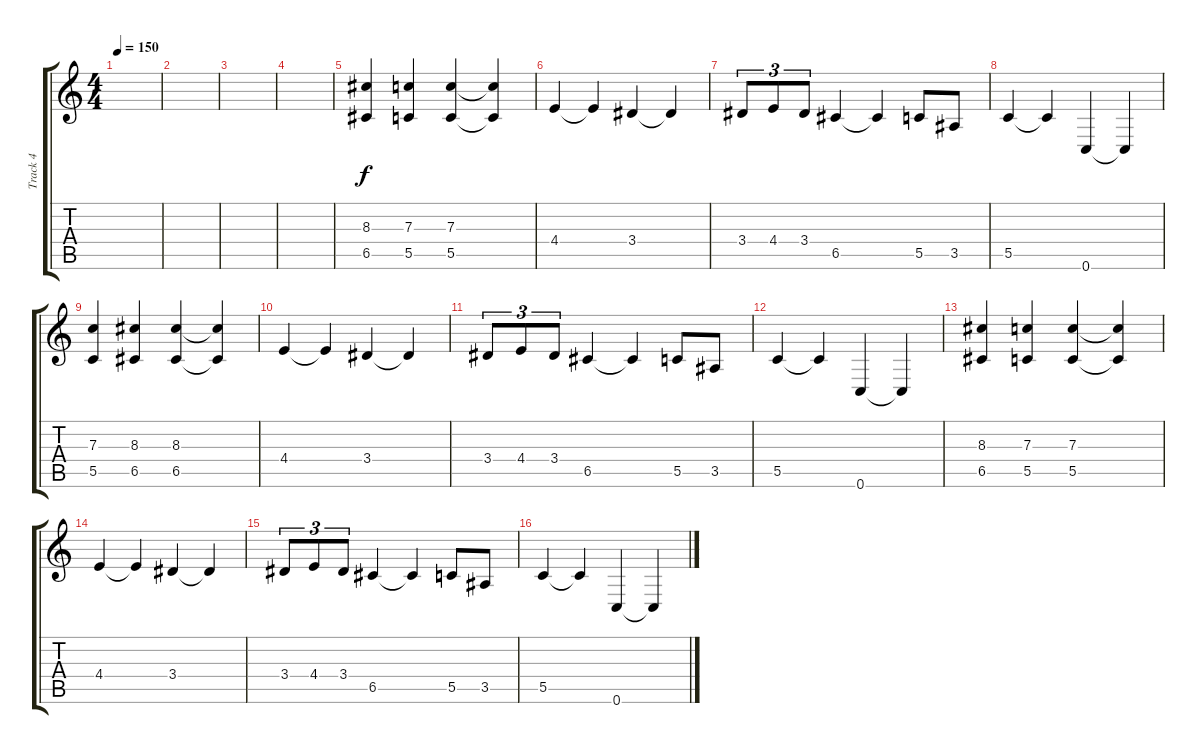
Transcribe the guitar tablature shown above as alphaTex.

\track ("Track 4" "Track 4") {instrument distortionguitar}
\staff {score tabs}
\tuning (D4 A3 F3 C3 G2 C2) {hide}
\ts (4 4)
\tempo 150
\clef g2
\ks c
|
|
|
|
(8.3 6.5).4 (7.3 5.5).4 (7.3 5.5).4 (7.3{t} 5.5{t}).4 |
4.4.4 4.4{t}.4 3.4.4 3.4{t}.4 |
3.4.8{tu (3 2)} 4.4.8{tu (3 2)} 3.4.8{tu (3 2)} 6.5.4 6.5{t}.4 5.5.8 3.5.8 |
5.5.4 5.5{t}.4 0.6.4 0.6{t}.4 |
(7.3 5.5).4 (8.3 6.5).4 (8.3 6.5).4 (8.3{t} 6.5{t}).4 |
4.4.4 4.4{t}.4 3.4.4 3.4{t}.4 |
3.4.8{tu (3 2)} 4.4.8{tu (3 2)} 3.4.8{tu (3 2)} 6.5.4 6.5{t}.4 5.5.8 3.5.8 |
5.5.4 5.5{t}.4 0.6.4 0.6{t}.4 |
(8.3 6.5).4 (7.3 5.5).4 (7.3 5.5).4 (7.3{t} 5.5{t}).4 |
4.4.4 4.4{t}.4 3.4.4 3.4{t}.4 |
3.4.8{tu (3 2)} 4.4.8{tu (3 2)} 3.4.8{tu (3 2)} 6.5.4 6.5{t}.4 5.5.8 3.5.8 |
5.5.4 5.5{t}.4 0.6.4 0.6{t}.4
